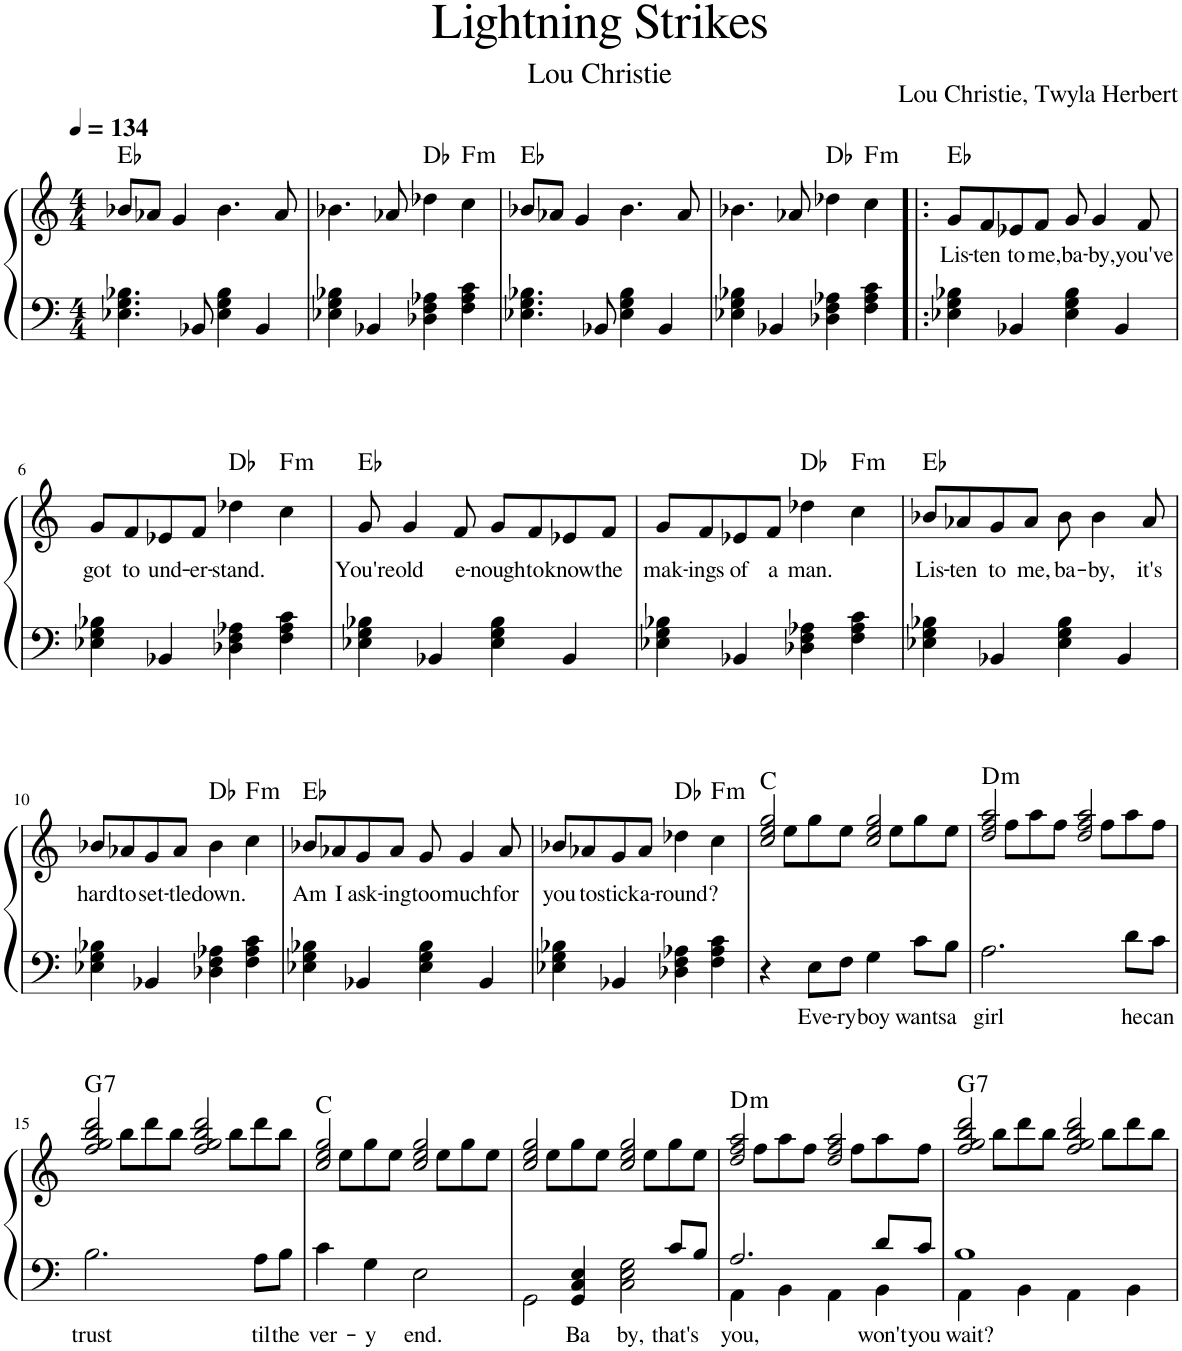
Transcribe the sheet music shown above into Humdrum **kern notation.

**kern	**text	**kern	**text	**harte
*part1	*part1	*part1	*part1	*part1
*staff2	*staff2	*staff1	*staff1	*
*I"Piano	*	*	*	*
*I'Pno.	*	*	*	*
*clefF4	*	*clefG2	*	*
*k[]	*	*k[]	*	*
*M4/4	*	*M4/4	*	*
*MM134	*	*MM134	*	*
=1	=1	=1	=1	=1
4.E-X\ 4.G\ 4.B-X\	.	8b-X/L	.	Eb:maj
.	.	8a-X/J	.	.
.	.	4g/	.	.
8BB-X/	.	.	.	.
4E-\ 4G\ 4B-\	.	4.b-\	.	.
4BB-/	.	.	.	.
.	.	8a-/	.	.
=2	=2	=2	=2	=2
4E-X\ 4G\ 4B-X\	.	4.b-X\	.	.
4BB-X/	.	.	.	.
.	.	8a-X/	.	.
4D-X\ 4F\ 4A-X\	.	4dd-X\	.	Db:maj
!	!	!	!	!LO:H:kt=m
4F\ 4A-\ 4c\	.	4cc\	.	F:min
=3	=3	=3	=3	=3
4.E-X\ 4.G\ 4.B-X\	.	8b-X/L	.	Eb:maj
.	.	8a-X/J	.	.
.	.	4g/	.	.
8BB-X/	.	.	.	.
4E-\ 4G\ 4B-\	.	4.b-\	.	.
4BB-/	.	.	.	.
.	.	8a-/	.	.
=4	=4	=4	=4	=4
4E-X\ 4G\ 4B-X\	.	4.b-X\	.	.
4BB-X/	.	.	.	.
.	.	8a-X/	.	.
4D-X\ 4F\ 4A-X\	.	4dd-X\	.	Db:maj
!	!	!	!	!LO:H:kt=m
4F\ 4A-\ 4c\	.	4cc\	.	F:min
=5!|:	=5!|:	=5!|:	=5!|:	=5!|:
!	!	!	!LO:LY:b	!
4E-X\ 4G\ 4B-X\	.	8g/L	Lis-	Eb:maj
!	!	!	!LO:LY:b	!
.	.	8f/	-ten	.
!	!	!	!LO:LY:b	!
4BB-X/	.	8e-X/	to	.
!	!	!	!LO:LY:b	!
.	.	8f/J	me,	.
!	!	!	!LO:LY:b	!
4E-\ 4G\ 4B-\	.	8g/	ba-	.
!	!	!	!LO:LY:b	!
.	.	4g/	-by,	.
4BB-/	.	.	.	.
!	!	!	!LO:LY:b	!
.	.	8f/	you've	.
!!LO:LB:g=z
=6	=6	=6	=6	=6
!	!	!	!LO:LY:b	!
4E-X\ 4G\ 4B-X\	.	8g/L	got	.
!	!	!	!LO:LY:b	!
.	.	8f/	to	.
!	!	!	!LO:LY:b	!
4BB-X/	.	8e-X/	und-	.
!	!	!	!LO:LY:b	!
.	.	8f/J	-er-	.
!	!	!	!LO:LY:b	!
4D-X\ 4F\ 4A-X\	.	4dd-X\	-stand.	Db:maj
!	!	!	!	!LO:H:kt=m
4F\ 4A-\ 4c\	.	4cc\	.	F:min
=7	=7	=7	=7	=7
!	!	!	!LO:LY:b	!
4E-X\ 4G\ 4B-X\	.	8g/	You're	Eb:maj
!	!	!	!LO:LY:b	!
.	.	4g/	old	.
4BB-X/	.	.	.	.
!	!	!	!LO:LY:b	!
.	.	8f/	e-	.
!	!	!	!LO:LY:b	!
4E-\ 4G\ 4B-\	.	8g/L	-nough	.
!	!	!	!LO:LY:b	!
.	.	8f/	to	.
!	!	!	!LO:LY:b	!
4BB-/	.	8e-X/	know	.
!	!	!	!LO:LY:b	!
.	.	8f/J	the	.
=8	=8	=8	=8	=8
!	!	!	!LO:LY:b	!
4E-X\ 4G\ 4B-X\	.	8g/L	mak-	.
!	!	!	!LO:LY:b	!
.	.	8f/	-ings	.
!	!	!	!LO:LY:b	!
4BB-X/	.	8e-X/	of	.
!	!	!	!LO:LY:b	!
.	.	8f/J	a	.
!	!	!	!LO:LY:b	!
4D-X\ 4F\ 4A-X\	.	4dd-X\	man.	Db:maj
!	!	!	!	!LO:H:kt=m
4F\ 4A-\ 4c\	.	4cc\	.	F:min
=9	=9	=9	=9	=9
!	!	!	!LO:LY:b	!
4E-X\ 4G\ 4B-X\	.	8b-X/L	Lis-	Eb:maj
!	!	!	!LO:LY:b	!
.	.	8a-X/	-ten	.
!	!	!	!LO:LY:b	!
4BB-X/	.	8g/	to	.
!	!	!	!LO:LY:b	!
.	.	8a-/J	me,	.
!	!	!	!LO:LY:b	!
4E-\ 4G\ 4B-\	.	8b-\	ba-	.
!	!	!	!LO:LY:b	!
.	.	4b-\	-by,	.
4BB-/	.	.	.	.
!	!	!	!LO:LY:b	!
.	.	8a-/	it's	.
!!LO:LB:g=z
=10	=10	=10	=10	=10
!	!	!	!LO:LY:b	!
4E-X\ 4G\ 4B-X\	.	8b-X/L	hard	.
!	!	!	!LO:LY:b	!
.	.	8a-X/	to	.
!	!	!	!LO:LY:b	!
4BB-X/	.	8g/	set-	.
!	!	!	!LO:LY:b	!
.	.	8a-/J	-tle	.
!	!	!	!LO:LY:b	!
4D-X\ 4F\ 4A-X\	.	4b-\	down.	Db:maj
!	!	!	!	!LO:H:kt=m
4F\ 4A-\ 4c\	.	4cc\	.	F:min
=11	=11	=11	=11	=11
!	!	!	!LO:LY:b	!
4E-X\ 4G\ 4B-X\	.	8b-X/L	Am	Eb:maj
!	!	!	!LO:LY:b	!
.	.	8a-X/	I	.
!	!	!	!LO:LY:b	!
4BB-X/	.	8g/	ask-	.
!	!	!	!LO:LY:b	!
.	.	8a-/J	-ing	.
!	!	!	!LO:LY:b	!
4E-\ 4G\ 4B-\	.	8g/	too	.
!	!	!	!LO:LY:b	!
.	.	4g/	much	.
4BB-/	.	.	.	.
!	!	!	!LO:LY:b	!
.	.	8a-/	for	.
=12	=12	=12	=12	=12
!	!	!	!LO:LY:b	!
4E-X\ 4G\ 4B-X\	.	8b-X/L	you	.
!	!	!	!LO:LY:b	!
.	.	8a-X/	to	.
!	!	!	!LO:LY:b	!
4BB-X/	.	8g/	stick	.
!	!	!	!LO:LY:b	!
.	.	8a-/J	a-	.
!	!	!	!LO:LY:b	!
4D-X\ 4F\ 4A-X\	.	4dd-X\	-round?	Db:maj
!	!	!	!	!LO:H:kt=m
4F\ 4A-\ 4c\	.	4cc\	.	F:min
=13	=13	=13	=13	=13
*	*	*^	*	*
4r	.	2cc/ 2ee/ 2gg/	8ryy	.	C:maj
.	.	.	8ee\L	.	.
!	!LO:LY:b	!	!	!	!
8E\L	Eve-	.	8gg\	.	.
!	!LO:LY:b	!	!	!	!
8F\J	-ry	.	8ee\J	.	.
!	!LO:LY:b	!	!	!	!
4G\	boy	2cc/ 2ee/ 2gg/	8ryy	.	.
.	.	.	8ee\L	.	.
!	!LO:LY:b	!	!	!	!
8c\L	wants	.	8gg\	.	.
!	!LO:LY:b	!	!	!	!
8B\J	a	.	8ee\J	.	.
=14	=14	=14	=14	=14	=14
!	!LO:LY:b	!	!	!	!LO:H:kt=m
2.A\	girl	2dd/ 2ff/ 2aa/	8ryy	.	D:min
.	.	.	8ff\L	.	.
.	.	.	8aa\	.	.
.	.	.	8ff\J	.	.
.	.	2dd/ 2ff/ 2aa/	8ryy	.	.
.	.	.	8ff\L	.	.
!	!LO:LY:b	!	!	!	!
8d\L	he	.	8aa\	.	.
!	!LO:LY:b	!	!	!	!
8c\J	can	.	8ff\J	.	.
!!LO:LB:g=z	!!
=15	=15	=15	=15	=15	=15
!	!LO:LY:b	!	!	!	!LO:H:kt=7
2.B\	trust	2ff/ 2gg/ 2bb/ 2ddd/	8ryy	.	G:7
.	.	.	8bb\L	.	.
.	.	.	8ddd\	.	.
.	.	.	8bb\J	.	.
.	.	2ff/ 2gg/ 2bb/ 2ddd/	8ryy	.	.
.	.	.	8bb\L	.	.
!	!LO:LY:b	!	!	!	!
8A\L	til	.	8ddd\	.	.
!	!LO:LY:b	!	!	!	!
8B\J	the	.	8bb\J	.	.
=16	=16	=16	=16	=16	=16
!	!LO:LY:b	!	!	!	!
4c\	ver-	2cc/ 2ee/ 2gg/	8ryy	.	C:maj
.	.	.	8ee\L	.	.
!	!LO:LY:b	!	!	!	!
4G\	-y	.	8gg\	.	.
.	.	.	8ee\J	.	.
!	!LO:LY:b	!	!	!	!
2E\	end.	2cc/ 2ee/ 2gg/	8ryy	.	.
.	.	.	8ee\L	.	.
.	.	.	8gg\	.	.
.	.	.	8ee\J	.	.
=17	=17	=17	=17	=17	=17
*^	*	*	*	*	*
4ryy	2GG\	.	2cc/ 2ee/ 2gg/	8ryy	.	.
.	.	.	.	8ee\L	.	.
!	!	!LO:LY:b	!	!	!	!
4GG/ 4C/ 4E/	.	Ba-	.	8gg\	.	.
.	.	.	.	8ee\J	.	.
!	!	!LO:LY:b	!	!	!	!
4ryy	2C\ 2E\ 2G\	by,	2cc/ 2ee/ 2gg/	8ryy	.	.
.	.	.	.	8ee\L	.	.
!	!	!LO:LY:b	!	!	!	!
8c/L	.	that's	.	8gg\	.	.
8B/J	.	.	.	8ee\J	.	.
=18	=18	=18	=18	=18	=18	=18
!	!	!LO:LY:b	!	!	!	!LO:H:kt=m
2.A/	4AA\	you,	2dd/ 2ff/ 2aa/	8ryy	.	D:min
.	.	.	.	8ff\L	.	.
.	4BB\	.	.	8aa\	.	.
.	.	.	.	8ff\J	.	.
.	4AA\	.	2dd/ 2ff/ 2aa/	8ryy	.	.
.	.	.	.	8ff\L	.	.
!	!	!LO:LY:b	!	!	!	!
8d/L	4BB\	won't	.	8aa\	.	.
!	!	!LO:LY:b	!	!	!	!
8c/J	.	you	.	8ff\J	.	.
=19	=19	=19	=19	=19	=19	=19
!	!	!LO:LY:b	!	!	!	!LO:H:kt=7
1B	4AA\	wait?	2ff/ 2gg/ 2bb/ 2ddd/	8ryy	.	G:7
.	.	.	.	8bb\L	.	.
.	4BB\	.	.	8ddd\	.	.
.	.	.	.	8bb\J	.	.
.	4AA\	.	2ff/ 2gg/ 2bb/ 2ddd/	8ryy	.	.
.	.	.	.	8bb\L	.	.
.	4BB\	.	.	8ddd\	.	.
.	.	.	.	8bb\J	.	.
*v	*v	*	*	*	*	*
*	*	*v	*v	*	*
=	=	=	=	=
*-	*-	*-	*-	*-
